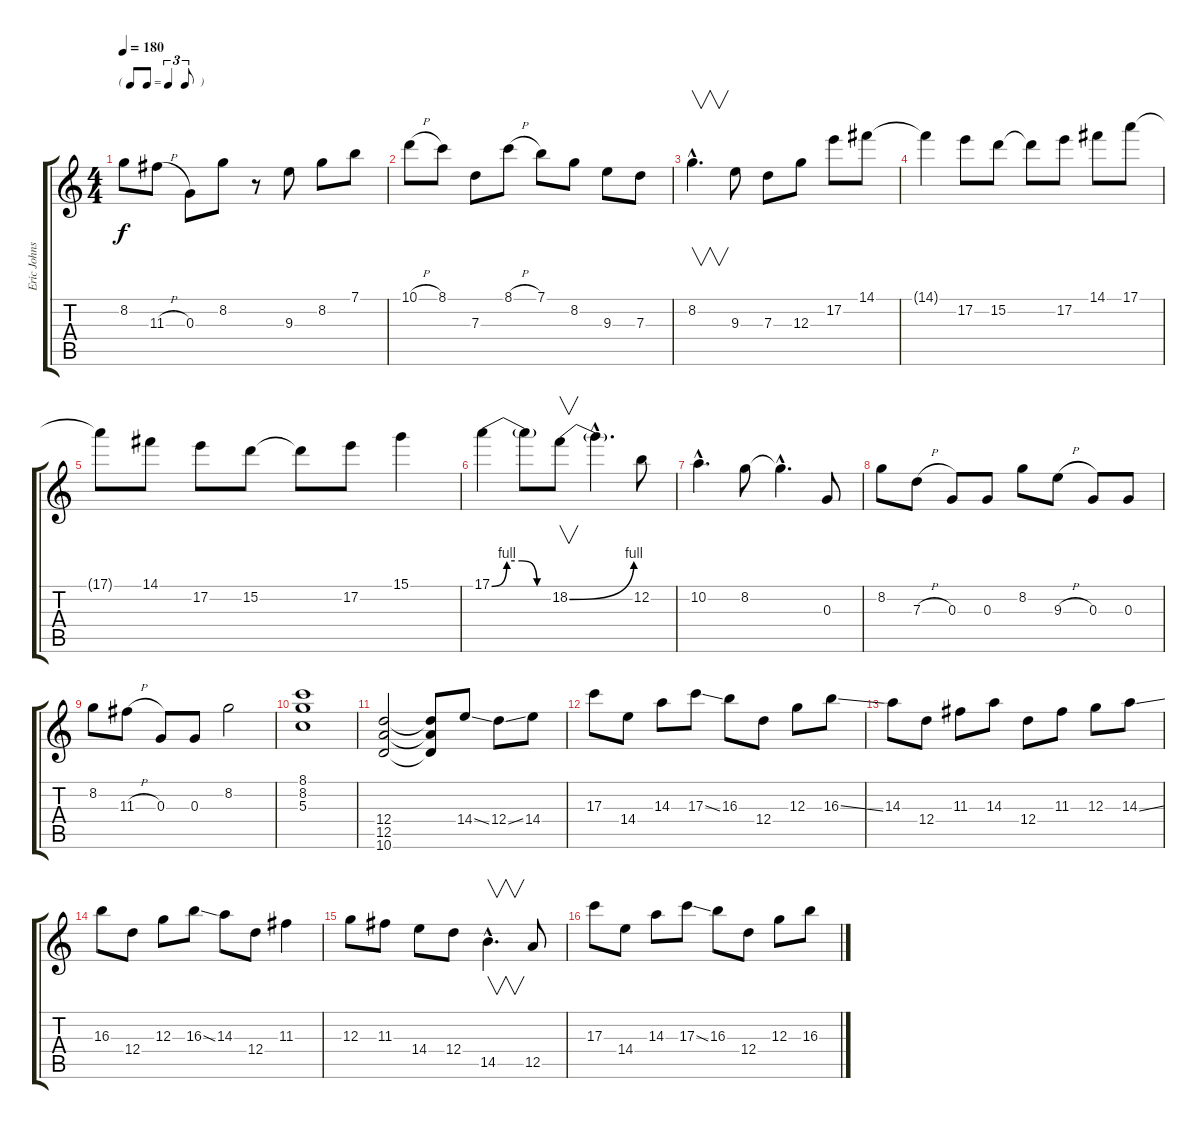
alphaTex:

\track ("Eric Johnson" "Eric Johns") {instrument distortionguitar}
\staff {score tabs}
\tuning (E4 B3 G3 D3 A2 E2) {hide}
\ts (4 4)
\tf triplet8th
\tempo 180
\clef g2
\ks c
8.2.8{dy f} 11.3{h}.8 0.3.8 8.2.8 r.8 9.3.8 8.2.8 7.1.8 |
10.1{h}.8 8.1.8 7.3.8 8.1{h}.8 7.1.8 8.2.8 9.3.8 7.3.8 |
8.2{hac}.4{v d} 9.3.8 7.3.8 12.3.8 17.2.8 14.1.8 |
14.1{t}.4 17.2.8 15.2.8 15.2{t}.8 17.2.8 14.1.8 17.1.8 |
17.1{t}.8 14.1.8 17.2.8 15.2.8 15.2{t}.8 17.2.8 15.1.4 |
17.1{be (custom 0 0 15 4 30 4 45 0 60 0)}.4 17.1{t}.8 18.2{be (bend 0 0 60 4)}.8{v} 18.2{hac t}.4{d} 12.2.8 |
10.2{hac}.4{d} 8.2.8 8.2{hac t}.4{d} 0.3.8 |
8.2.8 7.3{h}.8 0.3.8 0.3.8 8.2.8 9.3{h}.8 0.3.8 0.3.8 |
8.2.8 11.3{h}.8 0.3.8 0.3.8 8.2.2 |
(8.1 8.2 5.3).1 |
(12.4 12.5 10.6).2 (12.4{t} 12.5{t} 10.6{t}).8 14.4{ss}.8 12.4{ss}.8 14.4.8 |
17.3.8 14.4.8 14.3.8 17.3{ss}.8 16.3.8 12.4.8 12.3.8 16.3{ss}.8 |
14.3.8 12.4.8 11.3.8 14.3.8 12.4.8 11.3.8 12.3.8 14.3{ss}.8 |
16.3.8 12.4.8 12.3.8 16.3{ss}.8 14.3.8 12.4.8 11.3.4 |
12.3.8 11.3.8 14.4.8 12.4.8 14.5{hac}.4{v d} 12.5.8 |
17.3.8 14.4.8 14.3.8 17.3{ss}.8 16.3.8 12.4.8 12.3.8 16.3{ss}.8
